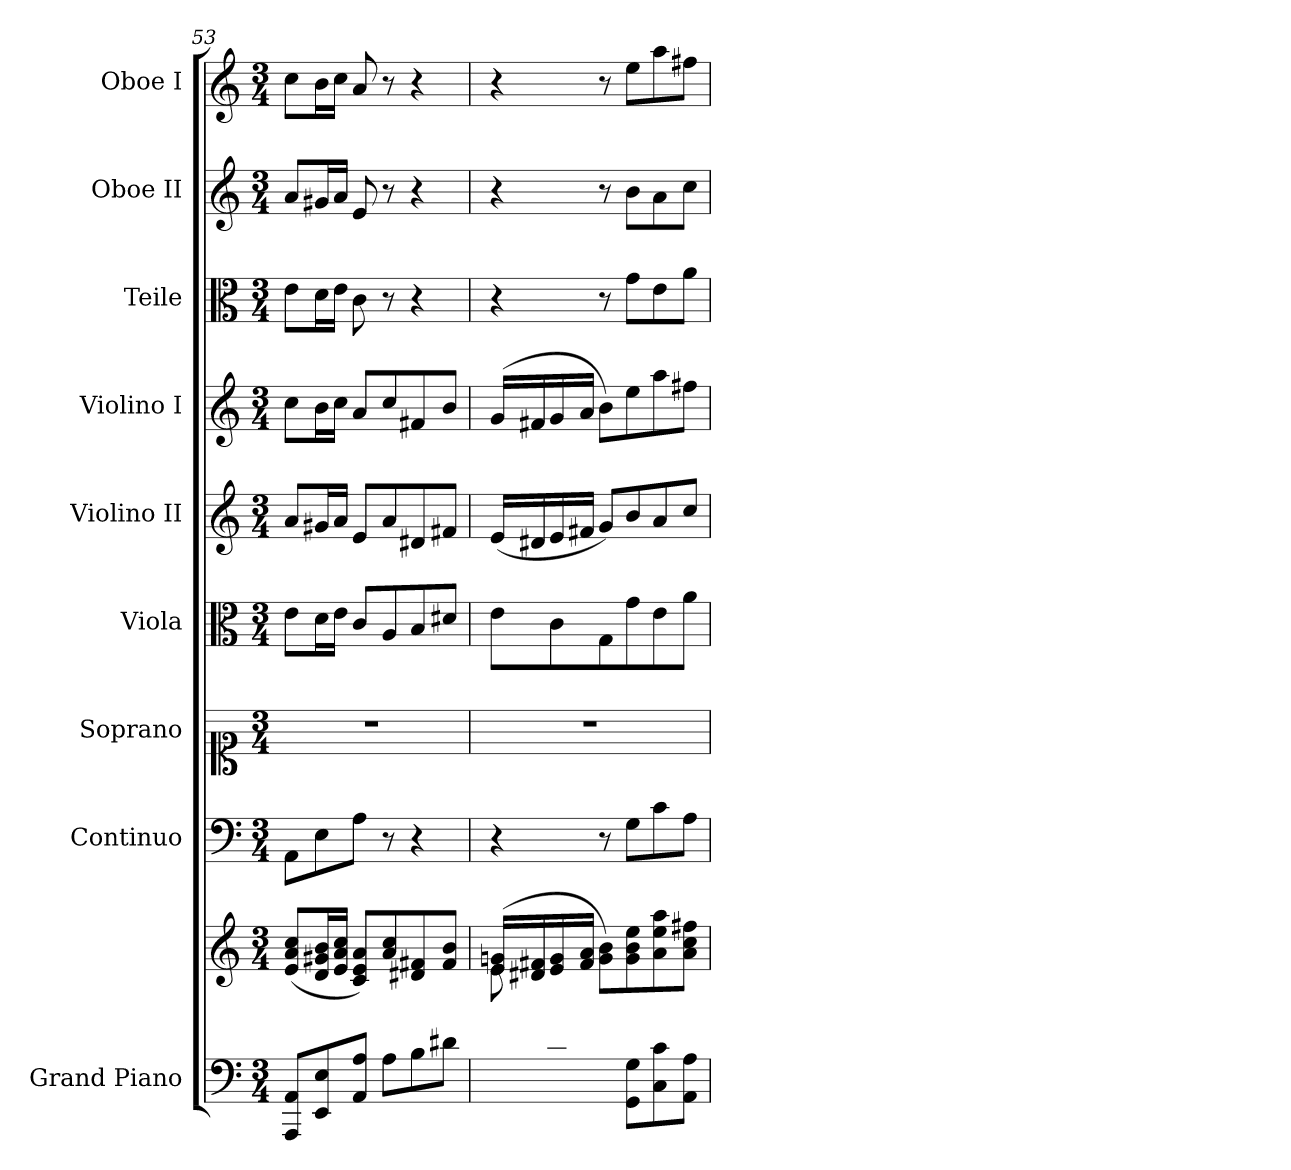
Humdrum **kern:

**kern	**kern	**kern	**kern	**kern	**kern	**kern	**kern	**kern	**kern
*part9	*part9	*part8	*part7	*part6	*part5	*part4	*part3	*part2	*part1
*staff10	*staff9	*staff8	*staff7	*staff6	*staff5	*staff4	*staff3	*staff2	*staff1
*I"Grand Piano	*	*I"Continuo	*I"Soprano	*I"Viola	*I"Violino II	*I"Violino I	*I"Teile	*I"Oboe II	*I"Oboe I
*I'Pno	*	*	*	*	*	*	*	*I'Ob	*I'Ob
*clefF4	*clefG2	*clefF4	*clefC1	*clefC3	*clefG2	*clefG2	*clefC3	*clefG2	*clefG2
*k[]	*k[]	*k[]	*k[]	*k[]	*k[]	*k[]	*k[]	*k[]	*k[]
*M3/4	*M3/4	*M3/4	*M3/4	*M3/4	*M3/4	*M3/4	*M3/4	*M3/4	*M3/4
=53	=53	=53	=53	=53	=53	=53	=53	=53	=53
8AAA/ 8AA/L	(<8e/ 8a/ 8cc/L	8AA\L	2.r	8e\L	8a/L	8cc\L	8e\L	8a/L	8cc\L
8EE/ 8E/	16d/ 16g#X/ 16b/L	8E\	.	16d\L	16g#X/L	16b\L	16d\L	16g#X/L	16b\L
.	16e/ 16a/ 16cc/JJ	.	.	16e\JJ	16a/JJ	16cc\JJ	16e\JJ	16a/JJ	16cc\JJ
8AA/ 8A/J	8c/ 8e/ 8a/L)	8A\J	.	8c/L	8e/L	8a/L	8c\	8e/	8a/
8A\L	8a/ 8cc/	8r	.	8A/	8a/	8cc/	8r	8r	8r
8B\	8d#X/ 8f#X/	4r	.	8B/	8d#X/	8f#X/	4r	4r	4r
8d#X\J	8f#/ 8b/J	.	.	8d#X/J	8f#X/J	8b/J	.	.	.
=54	=54	=54	=54	=54	=54	=54	=54	=54	=54
*	*^	*	*	*	*	*	*	*	*
8ryy	(>16e/ 16gn/LL	8e\L	4r	2.r	8e\L	(<16e/LL	(<16g/LL	4r	4r	4r
.	16d#X/ 16f#X/	.	.	.	.	16d#X/	16f#X/	.	.	.
8c/	16e/ 16g/	2ryy	.	.	8c\	16e/	16g/	.	.	.
.	16f#/ 16a/JJ	.	.	.	.	16f#X/JJ	16a/JJ	.	.	.
8G/J	8g\ 8b\L)	.	8r	.	8G\	8g/L)	8b\L)	8r	8r	8r
8GG\ 8G\L	8g\ 8b\ 8ee\	.	8G\L	.	8g\	8b/	8ee\	8g\L	8b\L	8ee\L
8C\ 8c\	8a\ 8ee\ 8aa\	.	8c\	.	8e\	8a/	8aa\	8e\	8a\	8aa\
8AA\ 8A\J	8a\ 8cc\ 8ff#X\J	8ryy	8A\J	.	8a\J	8cc/J	8ff#X\J	8a\J	8cc\J	8ff#X\J
*	*v	*v	*	*	*	*	*	*	*	*
=	=	=	=	=	=	=	=	=	=
*-	*-	*-	*-	*-	*-	*-	*-	*-	*-
